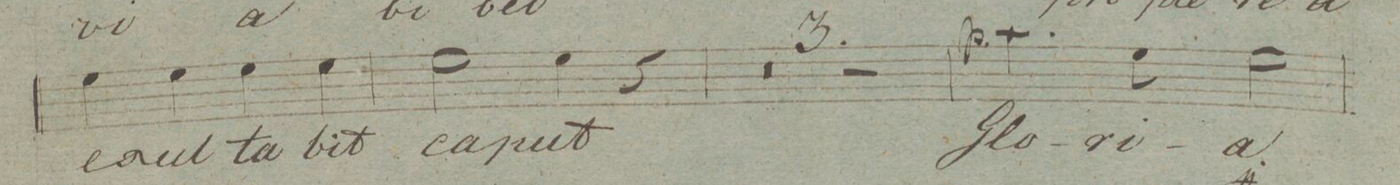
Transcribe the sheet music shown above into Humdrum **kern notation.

**kern	**text	**dynam
*I"Baſso.	*	*
*clefF4	*	*
*k[]	*	*
*met(c|)	*	*
*M2/2	*	*
4G\	e-	.
4G\	-xul-	.
4G\	-ta-	.
4G\	-bit	.
=69	=69	=69
2G\	ca-	.
4G\	-put	.
4r	.	.
=70	=70	=70
0r	.	.
=71	=71	=71
=72	=72	=72
1r	.	.
=73	=73	=73
4.c\	Glo-	p
8G\	-ri-	.
2G\	-a	.
=74	=74	=74
*-	*-	*-
